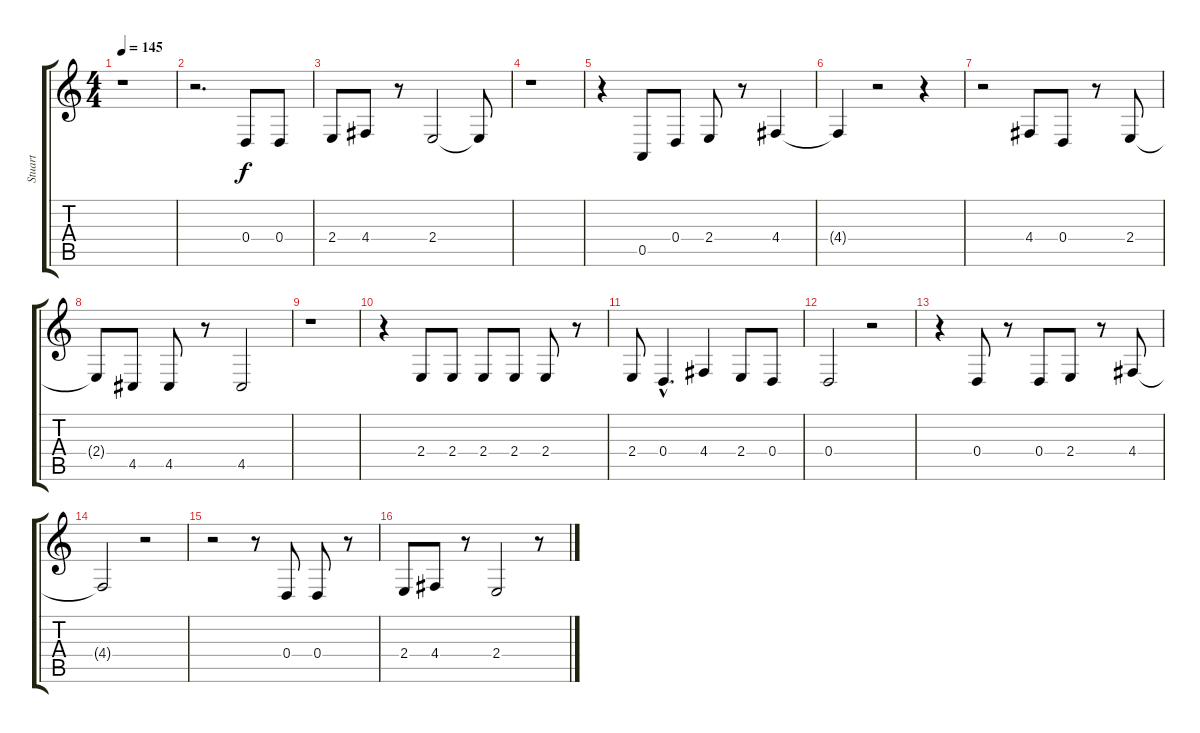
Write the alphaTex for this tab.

\track ("Stuart" "Stuart") {instrument baritonesax}
\staff {score tabs}
\tuning (E4 B3 G3 D3 A2 E2) {hide}
\ts (4 4)
\tempo 145
\clef g2
\ks c
r.1{dy f} |
r.2{d} 0.4.8 0.4.8 |
2.4.8 4.4.8 r.8 2.4.2 2.4{t}.8 |
r.1 |
r.4 0.5.8 0.4.8 2.4.8 r.8 4.4.4 |
4.4{t}.4 r.2 r.4 |
r.2 4.4.8 0.4.8 r.8 2.4.8 |
2.4{t}.8 4.5.8 4.5.8 r.8 4.5.2 |
r.1 |
r.4 2.4.8 2.4.8 2.4.8 2.4.8 2.4.8 r.8 |
2.4.8 0.4{hac}.4{d} 4.4.4 2.4.8 0.4.8 |
0.4.2 r.2 |
r.4 0.4.8 r.8 0.4.8 2.4.8 r.8 4.4.8 |
4.4{t}.2 r.2 |
r.2 r.8 0.4.8 0.4.8 r.8 |
2.4.8 4.4.8 r.8 2.4.2 r.8
